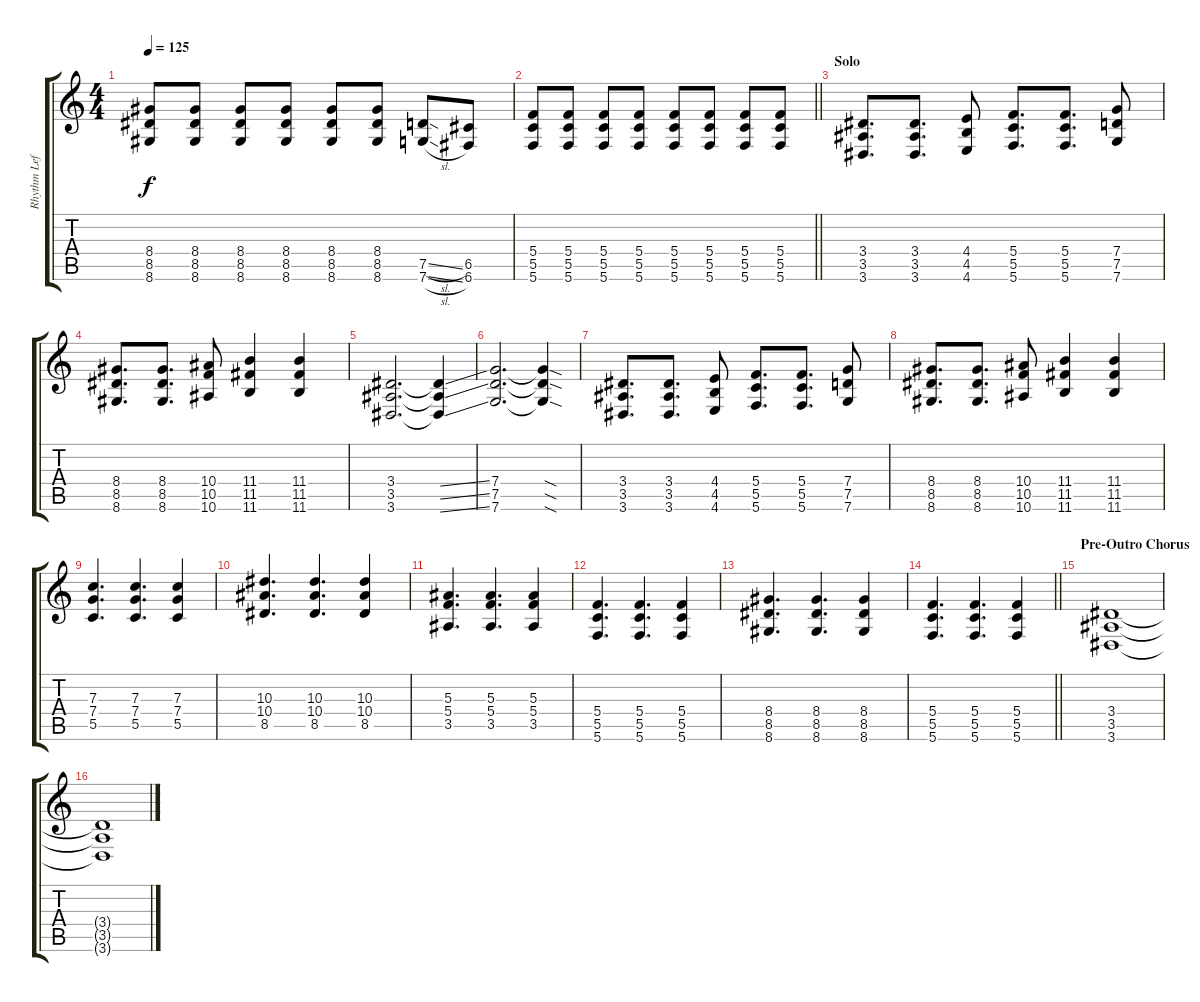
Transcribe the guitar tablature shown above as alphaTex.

\track ("Rhythm Left Guitar" "Rhythm Lef") {instrument distortionguitar}
\staff {score tabs}
\tuning (D4 A3 F3 C3 G2 C2) {hide}
\ts (4 4)
\tempo 125
\clef g2
\ks c
(8.4 8.5 8.6).8{dy f} (8.4 8.5 8.6).8 (8.4 8.5 8.6).8 (8.4 8.5 8.6).8 (8.4 8.5 8.6).8 (8.4 8.5 8.6).8 (7.5{sl} 7.6{sl}).8 (6.5 6.6).8 |
\barLineRight lightlight
(5.4 5.5 5.6).8 (5.4 5.5 5.6).8 (5.4 5.5 5.6).8 (5.4 5.5 5.6).8 (5.4 5.5 5.6).8 (5.4 5.5 5.6).8 (5.4 5.5 5.6).8 (5.4 5.5 5.6).8 |
\section ("" "Solo")
(3.4 3.5 3.6).8{d} (3.4 3.5 3.6).8{d} (4.4 4.5 4.6).8 (5.4 5.5 5.6).8{d} (5.4 5.5 5.6).8{d} (7.4 7.5 7.6).8 |
(8.4 8.5 8.6).8{d} (8.4 8.5 8.6).8{d} (10.4 10.5 10.6).8 (11.4 11.5 11.6).4 (11.4 11.5 11.6).4 |
(3.4 3.5 3.6).2{d} (3.4{ss t} 3.5{ss t} 3.6{ss t}).4 |
(7.4 7.5 7.6).2{d} (7.4{sod t} 7.5{sod t} 7.6{sod t}).4 |
(3.4 3.5 3.6).8{d} (3.4 3.5 3.6).8{d} (4.4 4.5 4.6).8 (5.4 5.5 5.6).8{d} (5.4 5.5 5.6).8{d} (7.4 7.5 7.6).8 |
(8.4 8.5 8.6).8{d} (8.4 8.5 8.6).8{d} (10.4 10.5 10.6).8 (11.4 11.5 11.6).4 (11.4 11.5 11.6).4 |
(7.3 7.4 5.5).4{d} (7.3 7.4 5.5).4{d} (7.3 7.4 5.5).4 |
(10.3 10.4 8.5).4{d} (10.3 10.4 8.5).4{d} (10.3 10.4 8.5).4 |
(5.3 5.4 3.5).4{d} (5.3 5.4 3.5).4{d} (5.3 5.4 3.5).4 |
(5.4 5.5 5.6).4{d} (5.4 5.5 5.6).4{d} (5.4 5.5 5.6).4 |
(8.4 8.5 8.6).4{d} (8.4 8.5 8.6).4{d} (8.4 8.5 8.6).4 |
\barLineRight lightlight
(5.4 5.5 5.6).4{d} (5.4 5.5 5.6).4{d} (5.4 5.5 5.6).4 |
\section ("" "Pre-Outro Chorus")
(3.4 3.5 3.6).1{volume 0} |
(3.4{t} 3.5{t} 3.6{t}).1
